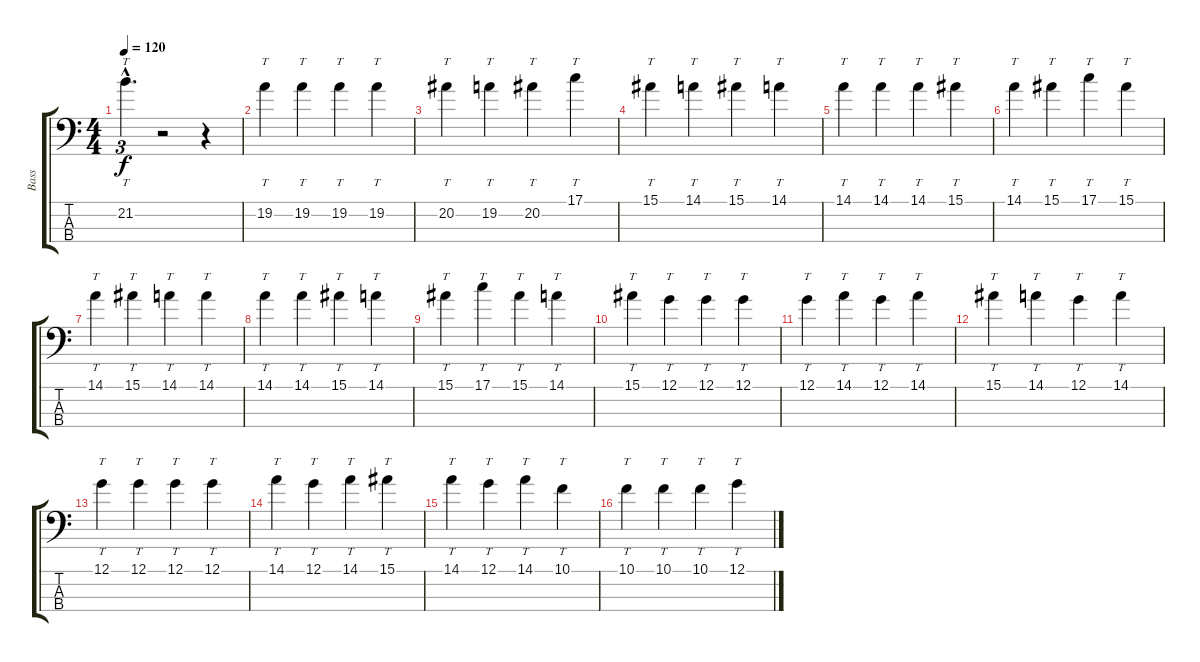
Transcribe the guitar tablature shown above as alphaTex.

\track ("Bass" "Bass") {instrument electricbassfinger}
\staff {score tabs}
\tuning (G2 D2 A1 E1) {hide}
\ts (4 4)
\tempo 120
\clef f4
\ks c
21.2{hac}.4{tt d tu (3 2) dy f} r.2 r.4 |
19.2.4{tt} 19.2.4{tt} 19.2.4{tt} 19.2.4{tt} |
20.2.4{tt} 19.2.4{tt} 20.2.4{tt} 17.1.4{tt} |
15.1.4{tt} 14.1.4{tt} 15.1.4{tt} 14.1.4{tt} |
14.1.4{tt} 14.1.4{tt} 14.1.4{tt} 15.1.4{tt} |
14.1.4{tt} 15.1.4{tt} 17.1.4{tt} 15.1.4{tt} |
14.1.4{tt} 15.1.4{tt} 14.1.4{tt} 14.1.4{tt} |
14.1.4{tt} 14.1.4{tt} 15.1.4{tt} 14.1.4{tt} |
15.1.4{tt} 17.1.4{tt} 15.1.4{tt} 14.1.4{tt} |
15.1.4{tt} 12.1.4{tt} 12.1.4{tt} 12.1.4{tt} |
12.1.4{tt} 14.1.4{tt} 12.1.4{tt} 14.1.4{tt} |
15.1.4{tt} 14.1.4{tt} 12.1.4{tt} 14.1.4{tt} |
12.1.4{tt} 12.1.4{tt} 12.1.4{tt} 12.1.4{tt} |
14.1.4{tt} 12.1.4{tt} 14.1.4{tt} 15.1.4{tt} |
14.1.4{tt} 12.1.4{tt} 14.1.4{tt} 10.1.4{tt} |
10.1.4{tt} 10.1.4{tt} 10.1.4{tt} 12.1.4{tt}
